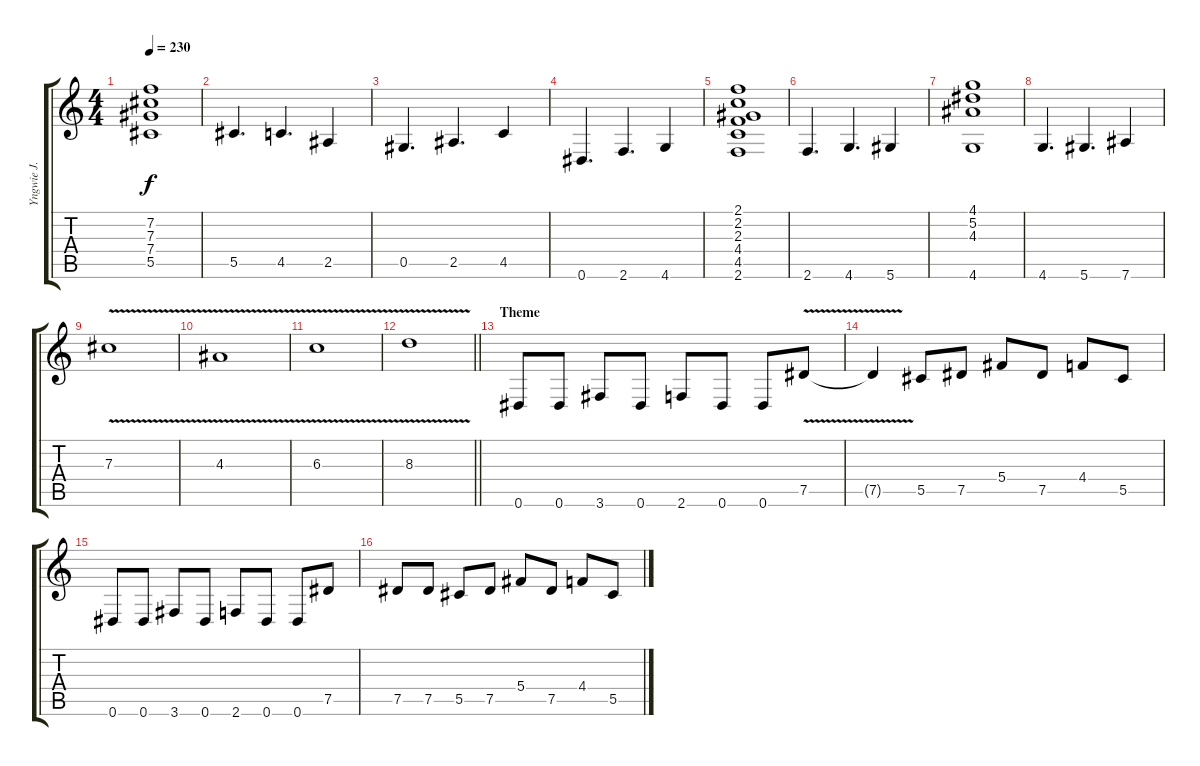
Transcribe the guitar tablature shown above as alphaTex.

\track ("Yngwie J. Malmsteen" "Yngwie J. ") {instrument distortionguitar}
\staff {score tabs}
\tuning (Eb4 Bb3 Gb3 Db3 Ab2 Eb2) {hide}
\ts (4 4)
\tempo 230
\clef g2
\ks c
(7.2 7.3 7.4 5.5).1{dy f} |
5.5.4{d} 4.5.4{d} 2.5.4 |
0.5.4{d} 2.5.4{d} 4.5.4 |
0.6.4{d} 2.6.4{d} 4.6.4 |
(2.1 2.2 2.3 4.4 4.5 2.6).1 |
2.6.4{d} 4.6.4{d} 5.6.4 |
(4.1 5.2 4.3 4.6).1 |
4.6.4{d} 5.6.4{d} 7.6.4 |
7.3{v}.1 |
4.3{v}.1 |
6.3{v}.1 |
\barLineRight lightlight
8.3{v}.1 |
\section ("" "Theme")
0.6.8 0.6.8 3.6.8 0.6.8 2.6.8 0.6.8 0.6.8 7.5{v}.8 |
7.5{t}.4 5.5.8 7.5.8 5.4.8 7.5.8 4.4.8 5.5.8 |
0.6.8 0.6.8 3.6.8 0.6.8 2.6.8 0.6.8 0.6.8 7.5.8 |
7.5.8 7.5.8 5.5.8 7.5.8 5.4.8 7.5.8 4.4.8 5.5.8
